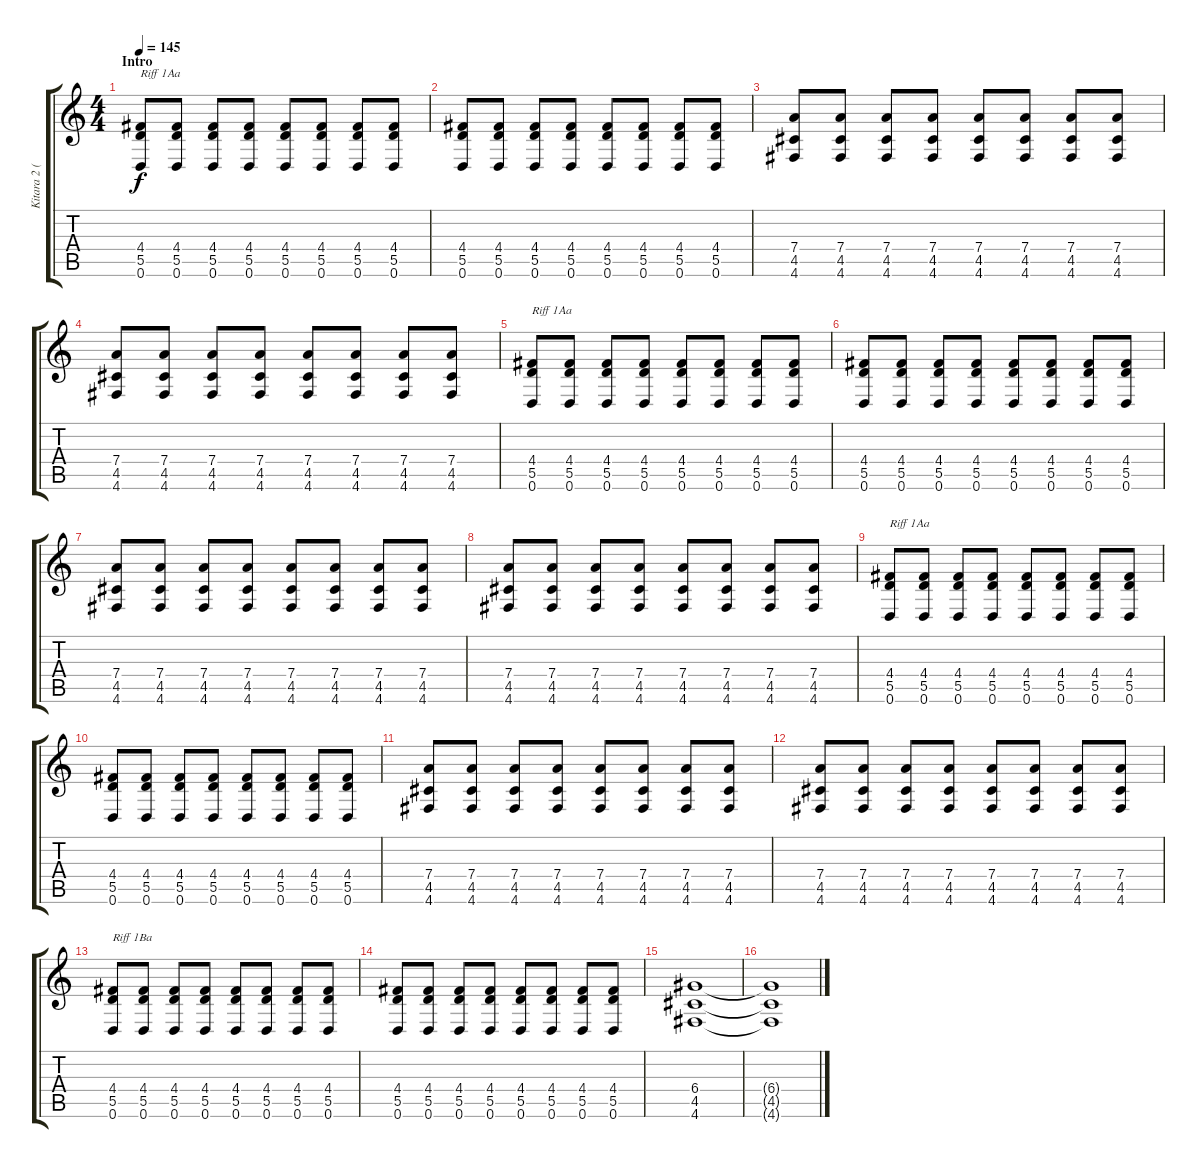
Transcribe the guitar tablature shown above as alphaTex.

\track ("Kitara 2 (Tuomo)" "Kitara 2 (") {instrument distortionguitar}
\staff {score tabs}
\tuning (E4 B3 G3 D3 A2 D2) {hide}
\ts (4 4)
\section ("" "Intro")
\tempo 145
\clef g2
\ks c
(4.4 5.5 0.6).8{txt "Riff 1Aa" dy f instrument distortionguitar} (4.4 5.5 0.6).8 (4.4 5.5 0.6).8 (4.4 5.5 0.6).8 (4.4 5.5 0.6).8 (4.4 5.5 0.6).8 (4.4 5.5 0.6).8 (4.4 5.5 0.6).8 |
(4.4 5.5 0.6).8 (4.4 5.5 0.6).8 (4.4 5.5 0.6).8 (4.4 5.5 0.6).8 (4.4 5.5 0.6).8 (4.4 5.5 0.6).8 (4.4 5.5 0.6).8 (4.4 5.5 0.6).8 |
(7.4 4.5 4.6).8 (7.4 4.5 4.6).8 (7.4 4.5 4.6).8 (7.4 4.5 4.6).8 (7.4 4.5 4.6).8 (7.4 4.5 4.6).8 (7.4 4.5 4.6).8 (7.4 4.5 4.6).8 |
(7.4 4.5 4.6).8 (7.4 4.5 4.6).8 (7.4 4.5 4.6).8 (7.4 4.5 4.6).8 (7.4 4.5 4.6).8 (7.4 4.5 4.6).8 (7.4 4.5 4.6).8 (7.4 4.5 4.6).8 |
(4.4 5.5 0.6).8{txt "Riff 1Aa"} (4.4 5.5 0.6).8 (4.4 5.5 0.6).8 (4.4 5.5 0.6).8 (4.4 5.5 0.6).8 (4.4 5.5 0.6).8 (4.4 5.5 0.6).8 (4.4 5.5 0.6).8 |
(4.4 5.5 0.6).8 (4.4 5.5 0.6).8 (4.4 5.5 0.6).8 (4.4 5.5 0.6).8 (4.4 5.5 0.6).8 (4.4 5.5 0.6).8 (4.4 5.5 0.6).8 (4.4 5.5 0.6).8 |
(7.4 4.5 4.6).8 (7.4 4.5 4.6).8 (7.4 4.5 4.6).8 (7.4 4.5 4.6).8 (7.4 4.5 4.6).8 (7.4 4.5 4.6).8 (7.4 4.5 4.6).8 (7.4 4.5 4.6).8 |
(7.4 4.5 4.6).8 (7.4 4.5 4.6).8 (7.4 4.5 4.6).8 (7.4 4.5 4.6).8 (7.4 4.5 4.6).8 (7.4 4.5 4.6).8 (7.4 4.5 4.6).8 (7.4 4.5 4.6).8 |
(4.4 5.5 0.6).8{txt "Riff 1Aa"} (4.4 5.5 0.6).8 (4.4 5.5 0.6).8 (4.4 5.5 0.6).8 (4.4 5.5 0.6).8 (4.4 5.5 0.6).8 (4.4 5.5 0.6).8 (4.4 5.5 0.6).8 |
(4.4 5.5 0.6).8 (4.4 5.5 0.6).8 (4.4 5.5 0.6).8 (4.4 5.5 0.6).8 (4.4 5.5 0.6).8 (4.4 5.5 0.6).8 (4.4 5.5 0.6).8 (4.4 5.5 0.6).8 |
(7.4 4.5 4.6).8 (7.4 4.5 4.6).8 (7.4 4.5 4.6).8 (7.4 4.5 4.6).8 (7.4 4.5 4.6).8 (7.4 4.5 4.6).8 (7.4 4.5 4.6).8 (7.4 4.5 4.6).8 |
(7.4 4.5 4.6).8 (7.4 4.5 4.6).8 (7.4 4.5 4.6).8 (7.4 4.5 4.6).8 (7.4 4.5 4.6).8 (7.4 4.5 4.6).8 (7.4 4.5 4.6).8 (7.4 4.5 4.6).8 |
(4.4 5.5 0.6).8{txt "Riff 1Ba"} (4.4 5.5 0.6).8 (4.4 5.5 0.6).8 (4.4 5.5 0.6).8 (4.4 5.5 0.6).8 (4.4 5.5 0.6).8 (4.4 5.5 0.6).8 (4.4 5.5 0.6).8 |
(4.4 5.5 0.6).8 (4.4 5.5 0.6).8 (4.4 5.5 0.6).8 (4.4 5.5 0.6).8 (4.4 5.5 0.6).8 (4.4 5.5 0.6).8 (4.4 5.5 0.6).8 (4.4 5.5 0.6).8 |
(6.4 4.5 4.6).1 |
(6.4{t} 4.5{t} 4.6{t}).1
